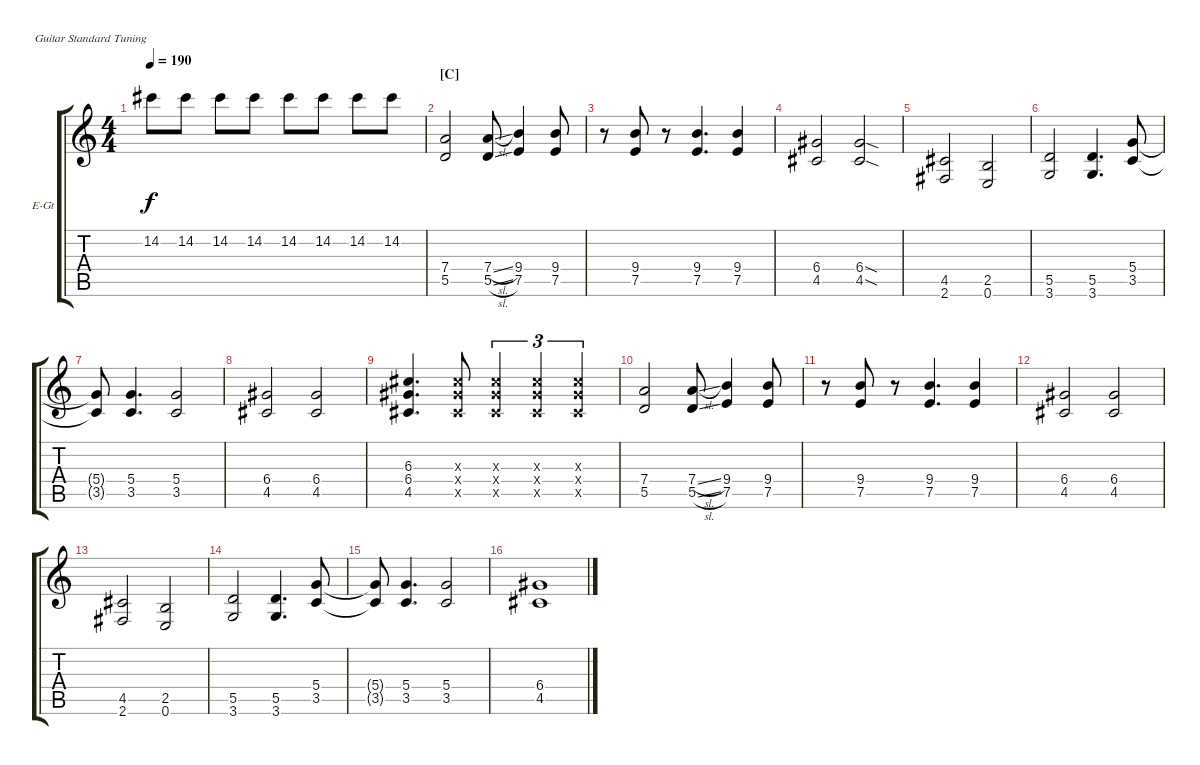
\bracketExtendMode groupsimilarinstruments
\firstSystemTrackNameOrientation horizontal
\otherSystemsTrackNameOrientation horizontal
\track ("Rhythm guitar 2" "E-Gt") {instrument distortionguitar}
\staff {score tabs}
\tuning (E4 B3 G3 D3 A2 E2)
\ts (4 4)
\tempo 190
\clef g2
\ks c
14.2.8{dy f} 14.2.8 14.2.8 14.2.8 14.2.8 14.2.8 14.2.8 14.2.8 |
\section ("C" "")
(5.5 7.4).2 (5.5{sl} 7.4{sl}).8 (7.5 9.4).4 (7.5 9.4).8 |
r.8 (7.5 9.4).8 r.8 (7.5 9.4).4{d} (7.5 9.4).4 |
(6.4 4.5).2 (6.4{sod} 4.5{sod}).2 |
(2.6 4.5).2 (2.5 0.6).2 |
(3.6 5.5).2 (3.6 5.5).4{d} (3.5 5.4).8 |
(5.4{t} 3.5{t}).8 (3.5 5.4).4{d} (5.4 3.5).2 |
(4.5 6.4).2 (6.4 4.5).2 |
(4.5 6.4 6.3).4{d} (6.3{x} 6.4{x} 4.5{x}).8 (4.5{x} 6.4{x} 6.3{x}).4{tu (3 2)} (4.5{x} 6.4{x} 6.3{x}).4{tu (3 2)} (6.3{x} 6.4{x} 4.5{x}).4{tu (3 2)} |
(5.5 7.4).2 (5.5{sl} 7.4{sl}).8 (7.5 9.4).4 (7.5 9.4).8 |
r.8 (7.5 9.4).8 r.8 (7.5 9.4).4{d} (7.5 9.4).4 |
(6.4 4.5).2 (6.4 4.5).2 |
(2.6 4.5).2 (2.5 0.6).2 |
(3.6 5.5).2 (3.6 5.5).4{d} (3.5 5.4).8 |
(5.4{t} 3.5{t}).8 (3.5 5.4).4{d} (5.4 3.5).2 |
(4.5 6.4).1
